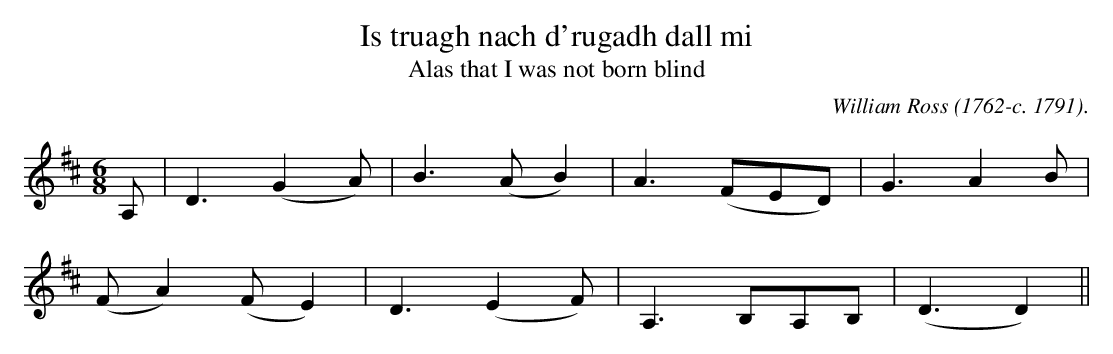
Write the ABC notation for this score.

X:1
T:Is truagh nach d'rugadh dall mi
T:Alas that I was not born blind
C:William Ross (1762-c. 1791).
M:6/8
L:1/8
K:D
A,|D3 (G2A)|B3 (AB2)|A3 (FED)|G3 A2B|
(FA2) (FE2)|D3 (E2F)|A,3 B,A,B,|(D3 D2)||
